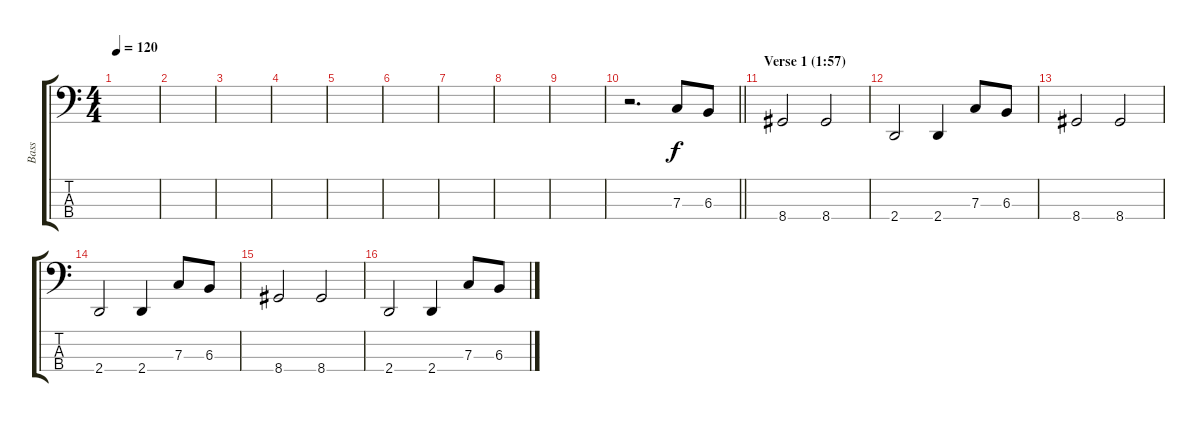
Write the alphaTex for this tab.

\track ("Bass" "Bass") {instrument electricbassfinger}
\staff {score tabs}
\tuning (Eb2 Bb1 F1 C1) {hide}
\ts (4 4)
\tempo 120
\clef f4
\ks c
|
|
|
|
|
|
|
|
|
\barLineRight lightlight
r.2{d} 7.3.8 6.3.8 |
\section ("" "Verse 1 (1:57)")
8.4.2 8.4.2 |
2.4.2 2.4.4 7.3.8 6.3.8 |
8.4.2 8.4.2 |
2.4.2 2.4.4 7.3.8 6.3.8 |
8.4.2 8.4.2 |
2.4.2 2.4.4 7.3.8 6.3.8
